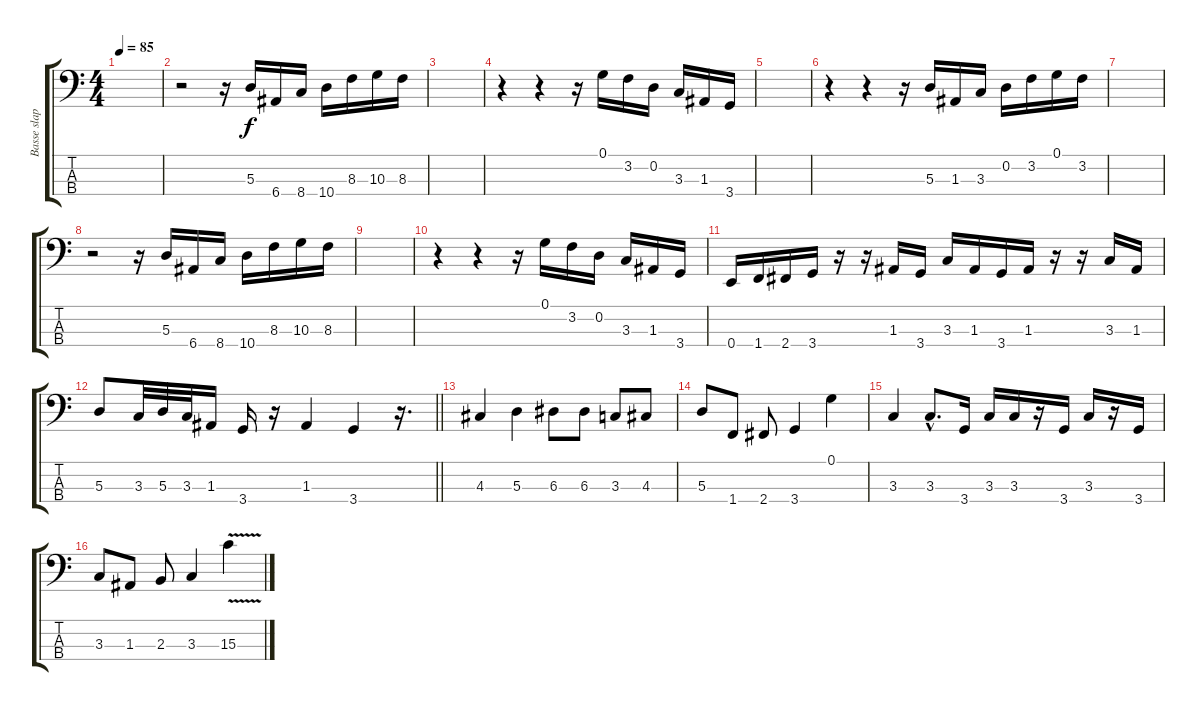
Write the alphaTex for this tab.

\track ("Basse slap" "Basse slap") {instrument slapbass1}
\staff {score tabs}
\tuning (G2 D2 A1 E1) {hide}
\ts (4 4)
\tempo 85
\clef f4
\ks c
|
r.2 r.16 5.3.16 6.4.16 8.4.16 10.4.16 8.3.16 10.3.16 8.3.16 |
|
r.4 r.4 r.16 0.1.16 3.2.16 0.2.16 3.3.16 1.3.16 3.4.16 |
|
r.4 r.4 r.16 5.3.16 1.3.16 3.3.16 0.2.16 3.2.16 0.1.16 3.2.16 |
|
r.2 r.16 5.3.16 6.4.16 8.4.16 10.4.16 8.3.16 10.3.16 8.3.16 |
|
r.4 r.4 r.16 0.1.16 3.2.16 0.2.16 3.3.16 1.3.16 3.4.16 |
0.4.16 1.4.16 2.4.16 3.4.16 r.16 r.16 1.3.16 3.4.16 3.3.16 1.3.16 3.4.16 1.3.16 r.16 r.16 3.3.16 1.3.16 |
\barLineRight lightlight
5.3.8 3.3.32 5.3.32 3.3.32 1.3.16 3.4.16 r.16 1.3.4 3.4.4 r.16{d} |
4.3.4 5.3.4 6.3.8 6.3.8 3.3.8 4.3.8 |
5.3.8 1.4.8 2.4.8 3.4.4 0.1.4 |
3.3.4 3.3{hac}.8{d} 3.4.16 3.3.16 3.3.16 r.16 3.4.16 3.3.16 r.16 3.4.16 |
3.3.8 1.3.8 2.3.8 3.3.4 15.3{v}.4
